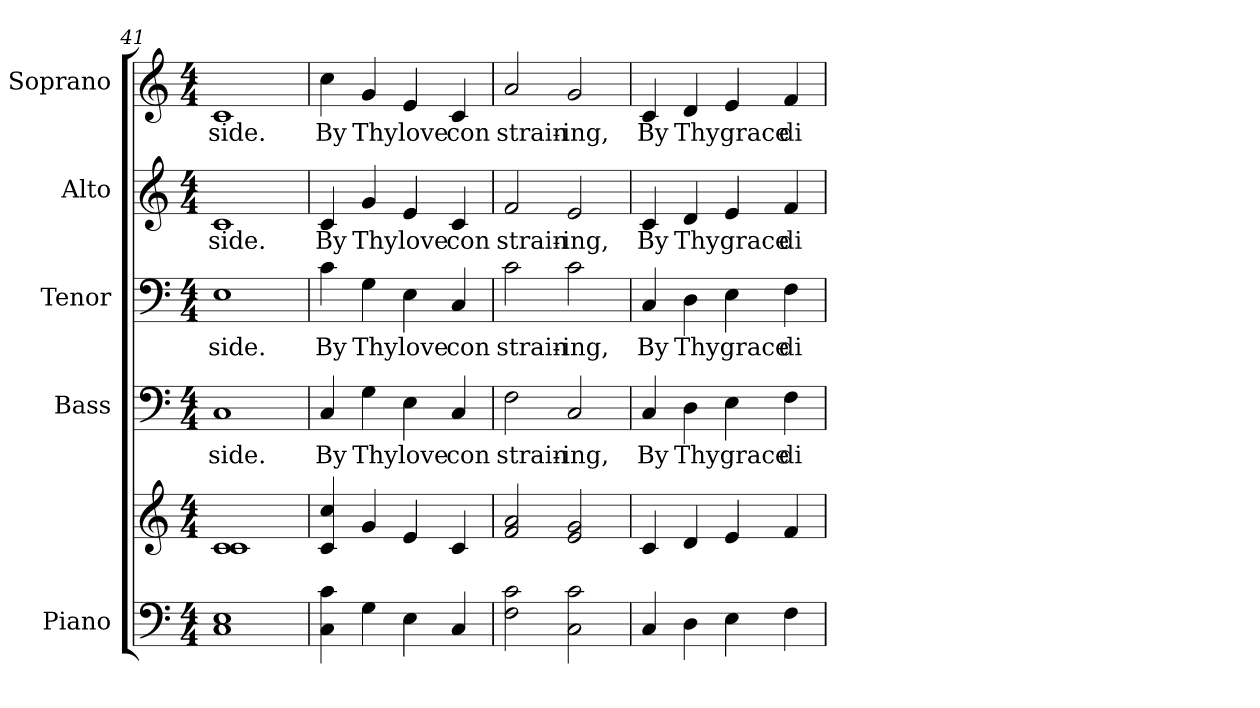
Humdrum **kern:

**kern	**kern	**kern	**text	**kern	**text	**kern	**text	**kern	**text
*part5	*part5	*part4	*part4	*part3	*part3	*part2	*part2	*part1	*part1
*staff6	*staff5	*staff4	*staff4	*staff3	*staff3	*staff2	*staff2	*staff1	*staff1
*I"Piano	*	*I"Bass	*	*I"Tenor	*	*I"Alto	*	*I"Soprano	*
*I'Pno.	*	*I'B.	*	*I'T.	*	*I'A.	*	*I'S.	*
!!LO:PB:g=z
*clefF4	*clefG2	*clefF4	*	*clefF4	*	*clefG2	*	*clefG2	*
*k[]	*k[]	*k[]	*	*k[]	*	*k[]	*	*k[]	*
*C:	*C:	*C:	*	*C:	*	*C:	*	*C:	*
*M4/4	*M4/4	*M4/4	*	*M4/4	*	*M4/4	*	*M4/4	*
=41	=41	=41	=41	=41	=41	=41	=41	=41	=41
!	!	!	!LO:LY:b:color=#000000	!	!	!	!	!	!
!	!	!	!	!	!LO:LY:b:color=#000000	!	!	!	!
!	!	!	!	!	!	!	!LO:LY:b:color=#000000	!	!
!	!	!	!	!	!	!	!	!	!LO:LY:b:color=#000000
1Ci 1Ei	1ci 1ci	1Ci	side.	1Ei	side.	1ci	side.	1ci	side.
=42	=42	=42	=42	=42	=42	=42	=42	=42	=42
!	!	!	!LO:LY:b:color=#000000	!	!	!	!	!	!
!	!	!	!	!	!LO:LY:b:color=#000000	!	!	!	!
!	!	!	!	!	!	!	!LO:LY:b:color=#000000	!	!
!	!	!	!	!	!	!	!	!	!LO:LY:b:color=#000000
4Ci\ 4ci	4ci/ 4cci	4Ci/	By	4ci\	By	4ci/	By	4cci\	By
!	!	!	!LO:LY:b:color=#000000	!	!	!	!	!	!
!	!	!	!	!	!LO:LY:b:color=#000000	!	!	!	!
!	!	!	!	!	!	!	!LO:LY:b:color=#000000	!	!
!	!	!	!	!	!	!	!	!	!LO:LY:b:color=#000000
4Gi\	4gi/	4Gi\	Thy	4Gi\	Thy	4gi/	Thy	4gi/	Thy
!	!	!	!LO:LY:b:color=#000000	!	!	!	!	!	!
!	!	!	!	!	!LO:LY:b:color=#000000	!	!	!	!
!	!	!	!	!	!	!	!LO:LY:b:color=#000000	!	!
!	!	!	!	!	!	!	!	!	!LO:LY:b:color=#000000
4Ei\	4ei/	4Ei\	love	4Ei\	love	4ei/	love	4ei/	love
!	!	!	!LO:LY:b:color=#000000	!	!	!	!	!	!
!	!	!	!	!	!LO:LY:b:color=#000000	!	!	!	!
!	!	!	!	!	!	!	!LO:LY:b:color=#000000	!	!
!	!	!	!	!	!	!	!	!	!LO:LY:b:color=#000000
4Ci/	4ci/	4Ci/	con	4Ci/	con	4ci/	con	4ci/	con
=43	=43	=43	=43	=43	=43	=43	=43	=43	=43
!	!	!	!LO:LY:b:color=#000000	!	!	!	!	!	!
!	!	!	!	!	!LO:LY:b:color=#000000	!	!	!	!
!	!	!	!	!	!	!	!LO:LY:b:color=#000000	!	!
!	!	!	!	!	!	!	!	!	!LO:LY:b:color=#000000
2Fi\ 2ci	2fi/ 2ai	2Fi\	strain-	2ci\	strain-	2fi/	strain-	2ai/	strain-
!	!	!	!LO:LY:b:color=#000000	!	!	!	!	!	!
!	!	!	!	!	!LO:LY:b:color=#000000	!	!	!	!
!	!	!	!	!	!	!	!LO:LY:b:color=#000000	!	!
!	!	!	!	!	!	!	!	!	!LO:LY:b:color=#000000
2Ci\ 2ci	2ei/ 2gi	2Ci/	-ing,	2ci\	-ing,	2ei/	-ing,	2gi/	-ing,
=44	=44	=44	=44	=44	=44	=44	=44	=44	=44
!	!	!	!LO:LY:b:color=#000000	!	!	!	!	!	!
!	!	!	!	!	!LO:LY:b:color=#000000	!	!	!	!
!	!	!	!	!	!	!	!LO:LY:b:color=#000000	!	!
!	!	!	!	!	!	!	!	!	!LO:LY:b:color=#000000
4Ci/	4ci/	4Ci/	By	4Ci/	By	4ci/	By	4ci/	By
!	!	!	!LO:LY:b:color=#000000	!	!	!	!	!	!
!	!	!	!	!	!LO:LY:b:color=#000000	!	!	!	!
!	!	!	!	!	!	!	!LO:LY:b:color=#000000	!	!
!	!	!	!	!	!	!	!	!	!LO:LY:b:color=#000000
4Di\	4di/	4Di\	Thy	4Di\	Thy	4di/	Thy	4di/	Thy
!	!	!	!LO:LY:b:color=#000000	!	!	!	!	!	!
!	!	!	!	!	!LO:LY:b:color=#000000	!	!	!	!
!	!	!	!	!	!	!	!LO:LY:b:color=#000000	!	!
!	!	!	!	!	!	!	!	!	!LO:LY:b:color=#000000
4Ei\	4ei/	4Ei\	grace	4Ei\	grace	4ei/	grace	4ei/	grace
!	!	!	!LO:LY:b:color=#000000	!	!	!	!	!	!
!	!	!	!	!	!LO:LY:b:color=#000000	!	!	!	!
!	!	!	!	!	!	!	!LO:LY:b:color=#000000	!	!
!	!	!	!	!	!	!	!	!	!LO:LY:b:color=#000000
4Fi\	4fi/	4Fi\	di-	4Fi\	di-	4fi/	di-	4fi/	di-
=	=	=	=	=	=	=	=	=	=
*-	*-	*-	*-	*-	*-	*-	*-	*-	*-
